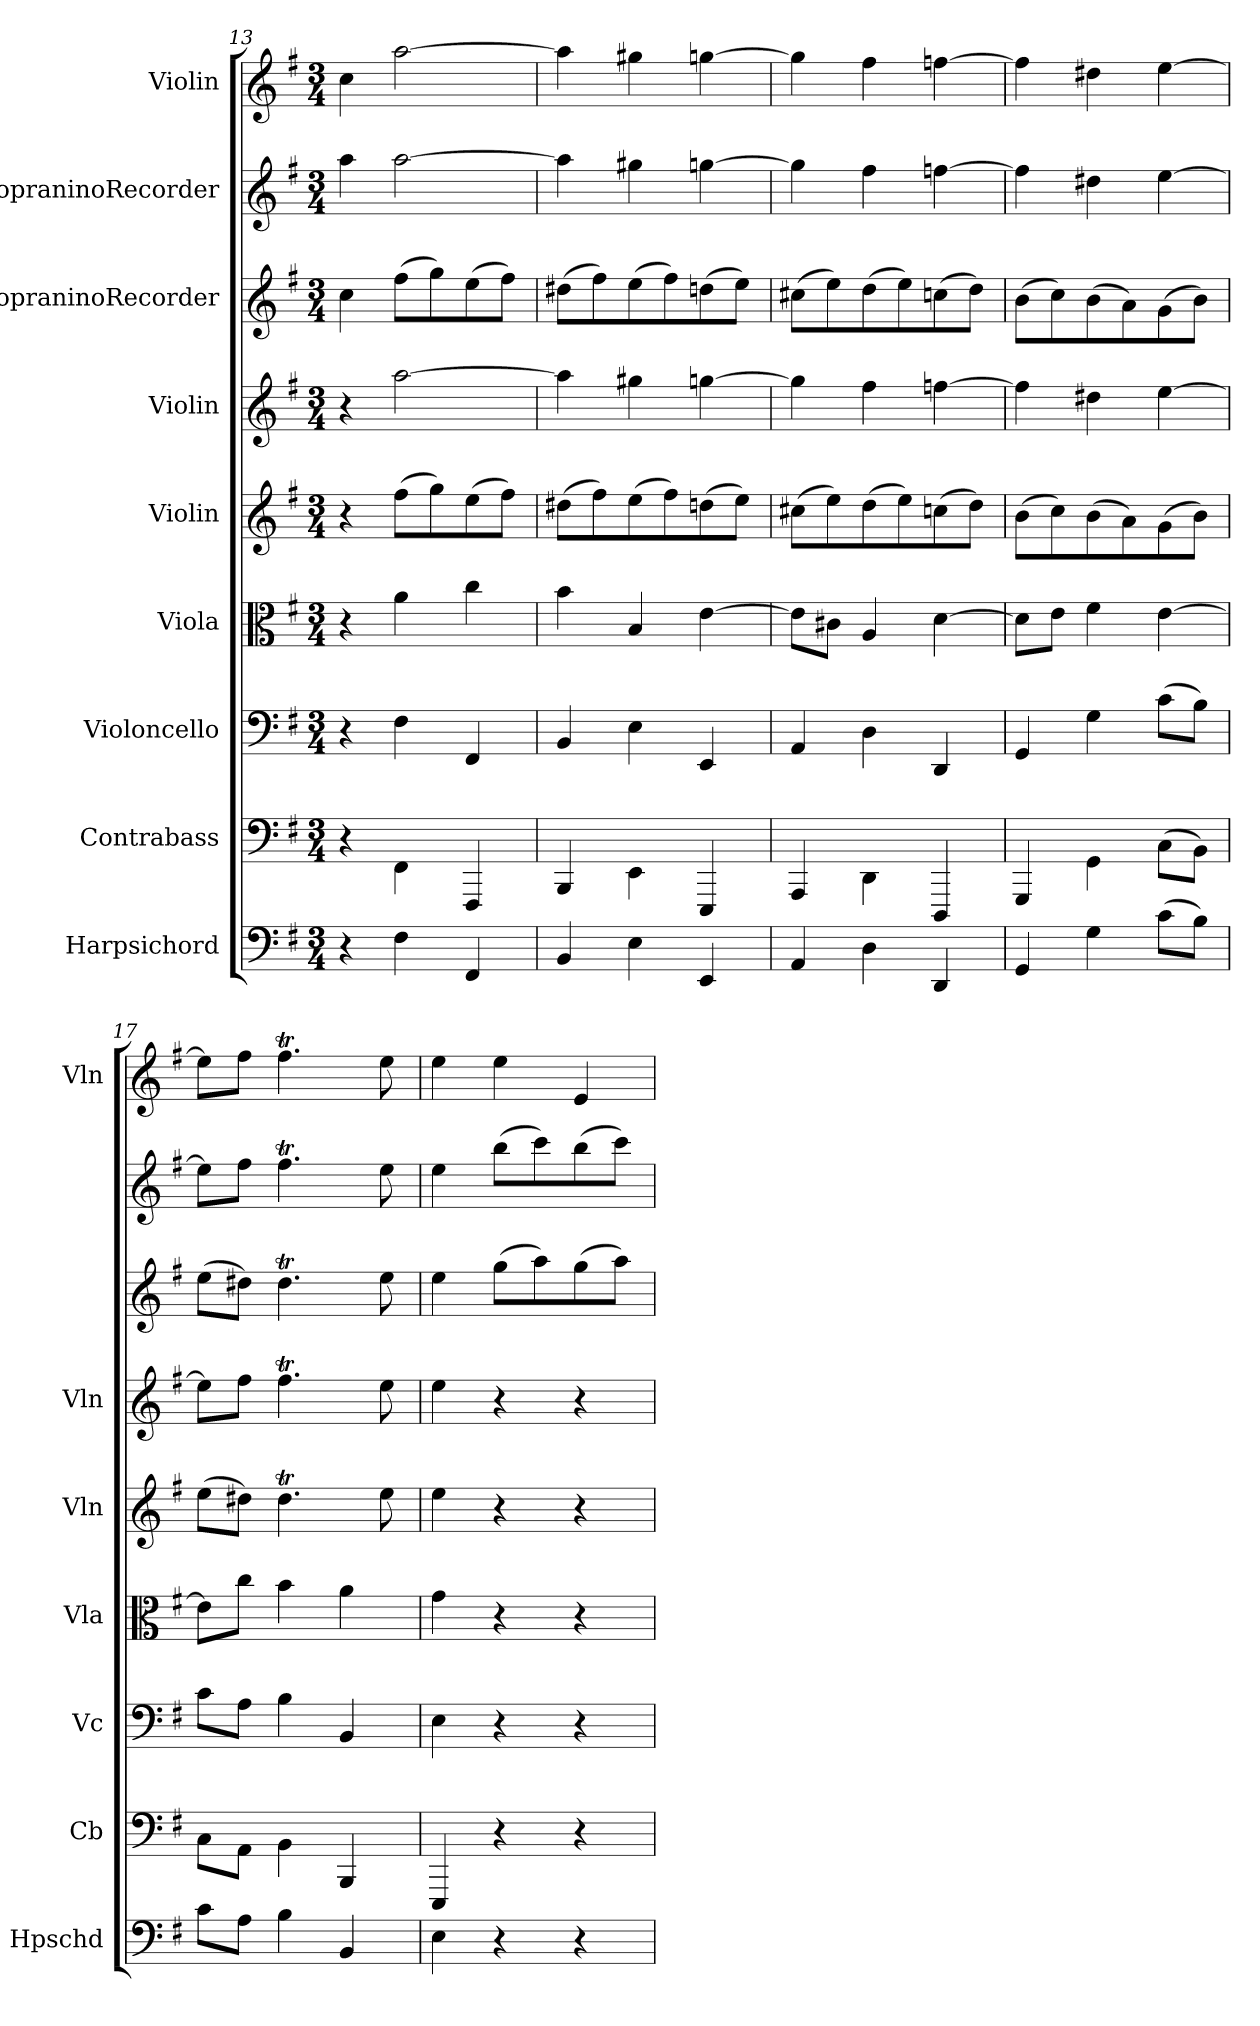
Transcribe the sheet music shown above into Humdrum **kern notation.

**kern	**kern	**kern	**kern	**kern	**kern	**kern	**kern	**kern
*part9	*part8	*part7	*part6	*part5	*part4	*part3	*part2	*part1
*staff9	*staff8	*staff7	*staff6	*staff5	*staff4	*staff3	*staff2	*staff1
*I"Harpsichord	*I"Contrabass	*I"Violoncello	*I"Viola	*I"Violin	*I"Violin	*I"SopraninoRecorder	*I"SopraninoRecorder	*I"Violin
*I'Hpschd	*I'Cb	*I'Vc	*I'Vla	*I'Vln	*I'Vln	*	*	*I'Vln
*clefF4	*clefF4	*clefF4	*clefC3	*clefG2	*clefG2	*clefG2	*clefG2	*clefG2
*k[f#]	*k[f#]	*k[f#]	*k[f#]	*k[f#]	*k[f#]	*k[f#]	*k[f#]	*k[f#]
*e:	*e:	*e:	*e:	*e:	*e:	*e:	*e:	*e:
*M3/4	*M3/4	*M3/4	*M3/4	*M3/4	*M3/4	*M3/4	*M3/4	*M3/4
=13	=13	=13	=13	=13	=13	=13	=13	=13
4r	4r	4r	4r	4r	4r	4cc\	4aa\	4cc\
4F#\	4FF#\	4F#\	4a\	(8ff#\L	[2aa\	(8ff#\L	[2aa\	[2aa\
.	.	.	.	8gg\)	.	8gg\)	.	.
4FF#/	4FFF#/	4FF#/	4cc\	(8ee\	.	(8ee\	.	.
.	.	.	.	8ff#\J)	.	8ff#\J)	.	.
=14	=14	=14	=14	=14	=14	=14	=14	=14
4BB/	4BBB/	4BB/	4b\	(8dd#X\L	4aa\]	(8dd#X\L	4aa\]	4aa\]
.	.	.	.	8ff#\)	.	8ff#\)	.	.
4E\	4EE\	4E\	4B/	(8ee\	4gg#X\	(8ee\	4gg#X\	4gg#X\
.	.	.	.	8ff#\)	.	8ff#\)	.	.
4EE/	4EEE/	4EE/	[4e\	(8ddn\	[4ggn\	(8ddn\	[4ggn\	[4ggn\
.	.	.	.	8ee\J)	.	8ee\J)	.	.
=15	=15	=15	=15	=15	=15	=15	=15	=15
4AA/	4AAA/	4AA/	8e\L]	(8cc#X\L	4gg\]	(8cc#X\L	4gg\]	4gg\]
.	.	.	8c#X\J	8ee\)	.	8ee\)	.	.
4D\	4DD\	4D\	4A/	(8dd\	4ff#\	(8dd\	4ff#\	4ff#\
.	.	.	.	8ee\)	.	8ee\)	.	.
4DD/	4DDD/	4DD/	[4d\	(8ccn\	[4ffn\	(8ccn\	[4ffn\	[4ffn\
.	.	.	.	8dd\J)	.	8dd\J)	.	.
=16	=16	=16	=16	=16	=16	=16	=16	=16
4GG/	4GGG/	4GG/	8d\L]	(8b\L	4ff\]	(8b\L	4ff\]	4ff\]
.	.	.	8e\J	8cc\)	.	8cc\)	.	.
4G\	4GG\	4G\	4f#\	(8b\	4dd#X\	(8b\	4dd#X\	4dd#X\
.	.	.	.	8a\)	.	8a\)	.	.
(8c\L	(8C\L	(8c\L	[4e\	(8g\	[4ee\	(8g\	[4ee\	[4ee\
8B\J)	8BB\J)	8B\J)	.	8b\J)	.	8b\J)	.	.
=17	=17	=17	=17	=17	=17	=17	=17	=17
8c\L	8C\L	8c\L	8e\L]	(8ee\L	8ee\L]	(8ee\L	8ee\L]	8ee\L]
8A\J	8AA\J	8A\J	8cc\J	8dd#X\J)	8ff#\J	8dd#X\J)	8ff#\J	8ff#\J
4B\	4BB\	4B\	4b\	4.dd#t\	4.ff#t\	4.dd#t\	4.ff#t\	4.ff#t\
4BB/	4BBB/	4BB/	4a\	.	.	.	.	.
.	.	.	.	8ee\	8ee\	8ee\	8ee\	8ee\
=18	=18	=18	=18	=18	=18	=18	=18	=18
4E\	4EEE/	4E\	4g\	4ee\	4ee\	4ee\	4ee\	4ee\
4r	4r	4r	4r	4r	4r	(8gg\L	(8bb\L	4ee\
.	.	.	.	.	.	8aa\)	8ccc\)	.
4r	4r	4r	4r	4r	4r	(8gg\	(8bb\	4e/
.	.	.	.	.	.	8aa\J)	8ccc\J)	.
=	=	=	=	=	=	=	=	=
*-	*-	*-	*-	*-	*-	*-	*-	*-
